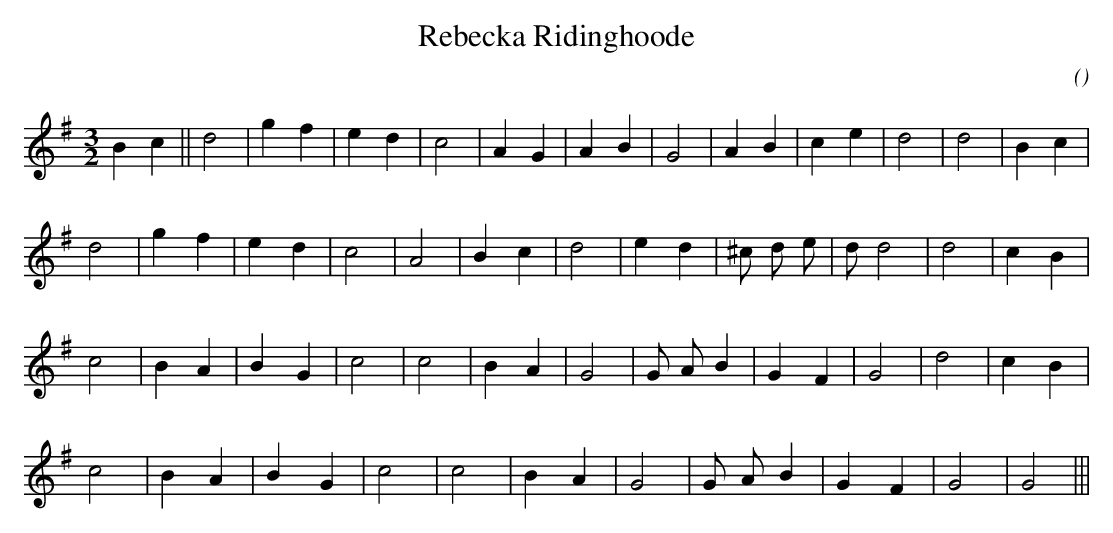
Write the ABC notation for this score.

X:1
T: Rebecka Ridinghoode
C:
O:
M:3/2
K:G
K:G
M:3/2
L:1/16
B4 c4 ||d8 |g4 f4 |e4 d4 |c8 |A4 G4 |A4 B4 |G8 |A4 B4 |c4 e4 |d8 |d8 |B4 c4 |
d8 |g4 f4 |e4 d4 |c8 |A8 |B4 c4 |d8 |e4 d4 |^c2 d2 e2 |d2 d8 |d8 |c4 B4 |
c8 |B4 A4 |B4 G4 |c8 |c8 |B4 A4 |G8 |G2 A2 B4 |G4 F4 |G8 |d8 |c4 B4 |
c8 |B4 A4 |B4 G4 |c8 |c8 |B4 A4 |G8 |G2 A2 B4 |G4 F4 |G8|G8 |||
